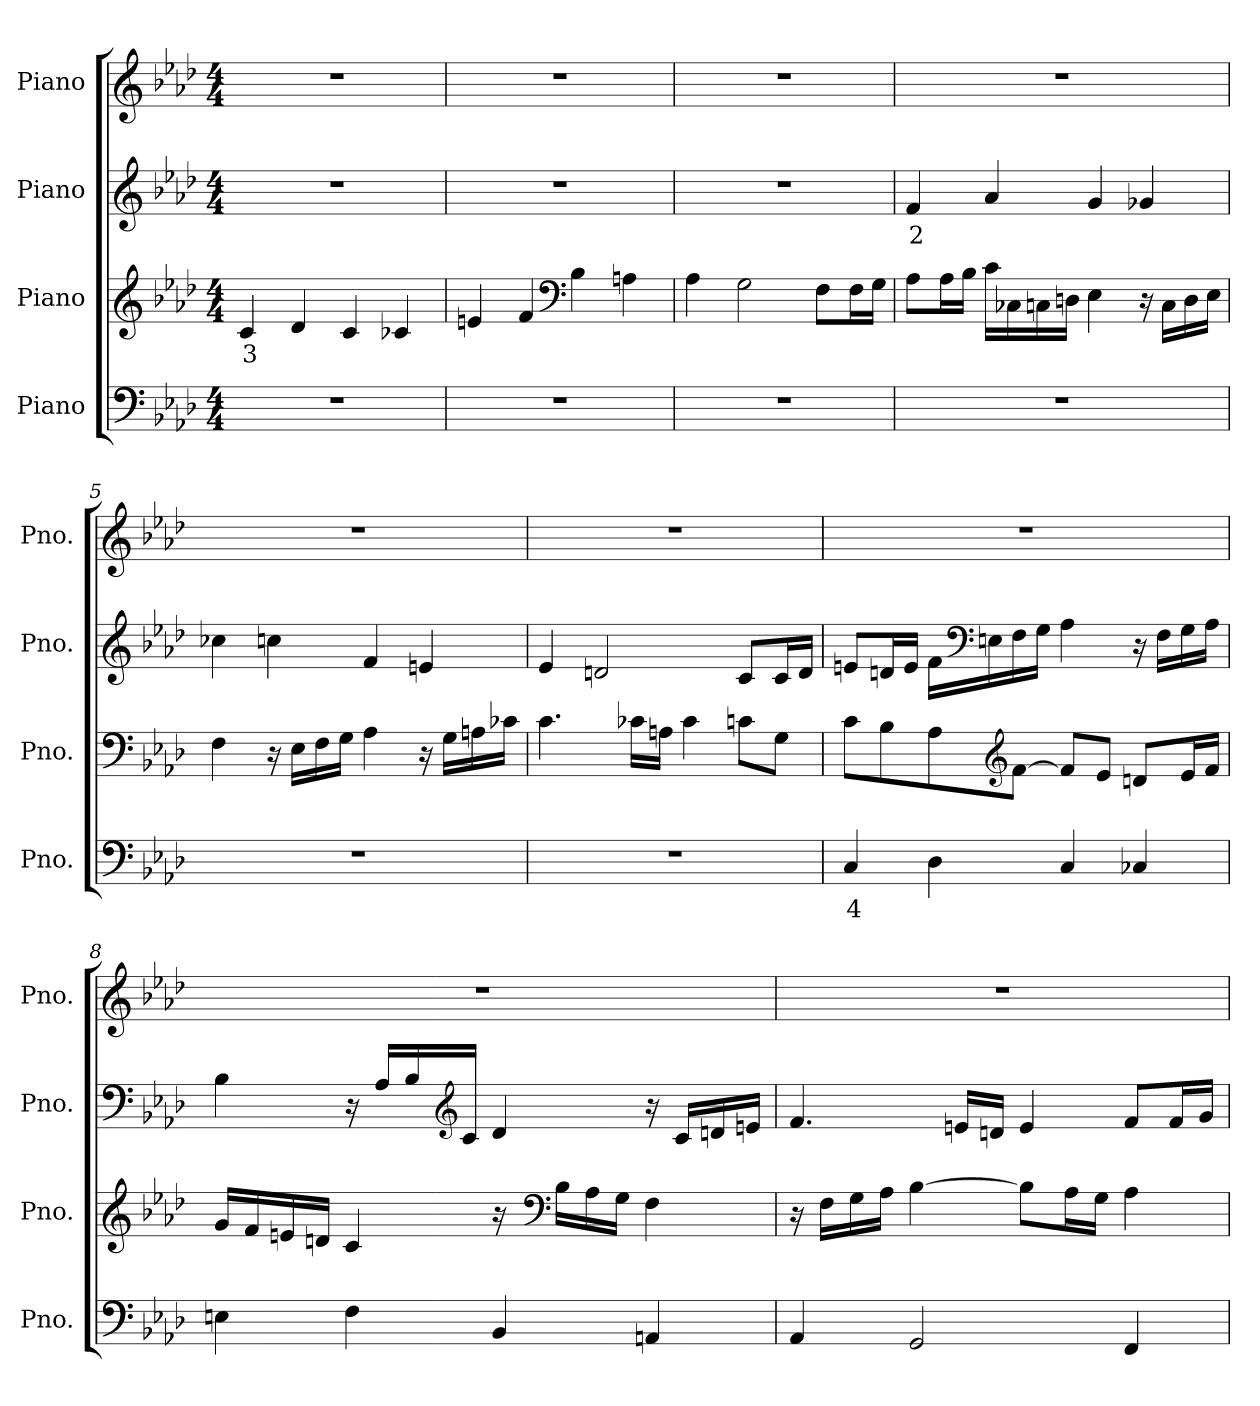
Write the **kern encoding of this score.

**kern	**text	**kern	**text	**kern	**text	**kern
*part4	*part4	*part3	*part3	*part2	*part2	*part1
*staff4	*staff4	*staff3	*staff3	*staff2	*staff2	*staff1
*I"Piano	*	*I"Piano	*	*I"Piano	*	*I"Piano
*I'Pno.	*	*I'Pno.	*	*I'Pno.	*	*I'Pno.
*clefF4	*	*clefG2	*	*clefG2	*	*clefG2
*k[b-e-a-d-]	*	*k[b-e-a-d-]	*	*k[b-e-a-d-]	*	*k[b-e-a-d-]
*M4/4	*	*M4/4	*	*M4/4	*	*M4/4
*MM54	*	*MM54	*	*MM54	*	*MM54
=1	=1	=1	=1	=1	=1	=1
!	!	!	!LO:LY:b	!	!	!
1r	.	4ci/	3	1r	.	1r
.	.	4d-i/	.	.	.	.
.	.	4ci/	.	.	.	.
.	.	4c-Xi/	.	.	.	.
=2	=2	=2	=2	=2	=2	=2
1r	.	4eni/	.	1r	.	1r
.	.	4fi/	.	.	.	.
*	*	*clefF4	*	*	*	*
.	.	4B-i\	.	.	.	.
.	.	4Ani\	.	.	.	.
=3	=3	=3	=3	=3	=3	=3
1r	.	4A-i\	.	1r	.	1r
.	.	2Gi\	.	.	.	.
.	.	8Fi\L	.	.	.	.
.	.	16Fi\L	.	.	.	.
.	.	16Gi\JJ	.	.	.	.
=4	=4	=4	=4	=4	=4	=4
!	!	!	!	!	!LO:LY:b	!
1r	.	8A-i\L	.	4fj/	2	1r
.	.	16A-i\L	.	.	.	.
.	.	16B-i\JJ	.	.	.	.
.	.	16ci\LL	.	4a-j/	.	.
.	.	16C-Xi\	.	.	.	.
.	.	16Cni\	.	.	.	.
.	.	16Dni\JJ	.	.	.	.
.	.	4E-i\	.	4gj/	.	.
.	.	16r	.	4g-Xj/	.	.
.	.	16Ci\LL	.	.	.	.
.	.	16Di\	.	.	.	.
.	.	16E-i\JJ	.	.	.	.
!!LO:LB:g=z
=5	=5	=5	=5	=5	=5	=5
1r	.	4Fi\	.	4cc-Xj\	.	1r
.	.	16r	.	4ccnj\	.	.
.	.	16E-i\LL	.	.	.	.
.	.	16Fi\	.	.	.	.
.	.	16Gi\JJ	.	.	.	.
.	.	4A-i\	.	4fj/	.	.
.	.	16r	.	4enj/	.	.
.	.	16Gi\LL	.	.	.	.
.	.	16Ani\	.	.	.	.
.	.	16c-Xi\JJ	.	.	.	.
=6	=6	=6	=6	=6	=6	=6
1r	.	4.ci\	.	4e-j/	.	1r
.	.	.	.	2dnj/	.	.
.	.	16c-Xi\LL	.	.	.	.
.	.	16Ani\JJ	.	.	.	.
.	.	4c-i\	.	.	.	.
.	.	8cni\L	.	8cj/L	.	.
.	.	8Gi\J	.	16cj/L	.	.
.	.	.	.	16dj/JJ	.	.
=7	=7	=7	=7	=7	=7	=7
!	!LO:LY:b	!	!	!	!	!
4CZ/	4	8ci\L	.	8enj/L	.	1r
.	.	8B-i\	.	16dnj/L	.	.
.	.	.	.	16ej/JJ	.	.
4D-Z\	.	8A-i\	.	16fj\LL	.	.
*	*	*	*	*clefF4	*	*
.	.	.	.	16Enj\	.	.
*	*	*clefG2	*	*	*	*
.	.	[8fi\J	.	16Fj\	.	.
.	.	.	.	16Gj\JJ	.	.
4CZ/	.	8fi/L]	.	4A-j\	.	.
.	.	8e-i/J	.	.	.	.
4C-XZ/	.	8dni/L	.	16r	.	.
.	.	.	.	16Fj\LL	.	.
.	.	16e-i/L	.	16Gj\	.	.
.	.	16fi/JJ	.	16A-j\JJ	.	.
!!LO:LB:g=z
=8	=8	=8	=8	=8	=8	=8
4EnZ\	.	16gi/LL	.	4B-j\	.	1r
.	.	16fi/	.	.	.	.
.	.	16eni/	.	.	.	.
.	.	16dni/JJ	.	.	.	.
4FZ\	.	4ci/	.	16r	.	.
.	.	.	.	16A-j/LL	.	.
.	.	.	.	16B-j/	.	.
*	*	*	*	*clefG2	*	*
.	.	.	.	16cj/JJ	.	.
4BB-Z/	.	16r	.	4d-j/	.	.
*	*	*clefF4	*	*	*	*
.	.	16B-i\LL	.	.	.	.
.	.	16A-i\	.	.	.	.
.	.	16Gi\JJ	.	.	.	.
4AAnZ/	.	4Fi\	.	16r	.	.
.	.	.	.	16cj/LL	.	.
.	.	.	.	16dnj/	.	.
.	.	.	.	16enj/JJ	.	.
=9	=9	=9	=9	=9	=9	=9
4AA-Z/	.	16r	.	4.fj/	.	1r
.	.	16Fi\LL	.	.	.	.
.	.	16Gi\	.	.	.	.
.	.	16A-i\JJ	.	.	.	.
2GGZ/	.	[4B-i\	.	.	.	.
.	.	.	.	16enj/LL	.	.
.	.	.	.	16dnj/JJ	.	.
.	.	8B-i\L]	.	4ej/	.	.
.	.	16A-i\L	.	.	.	.
.	.	16Gi\JJ	.	.	.	.
4FFZ/	.	4A-i\	.	8fj/L	.	.
.	.	.	.	16fj/L	.	.
.	.	.	.	16gj/JJ	.	.
=	=	=	=	=	=	=
*-	*-	*-	*-	*-	*-	*-
